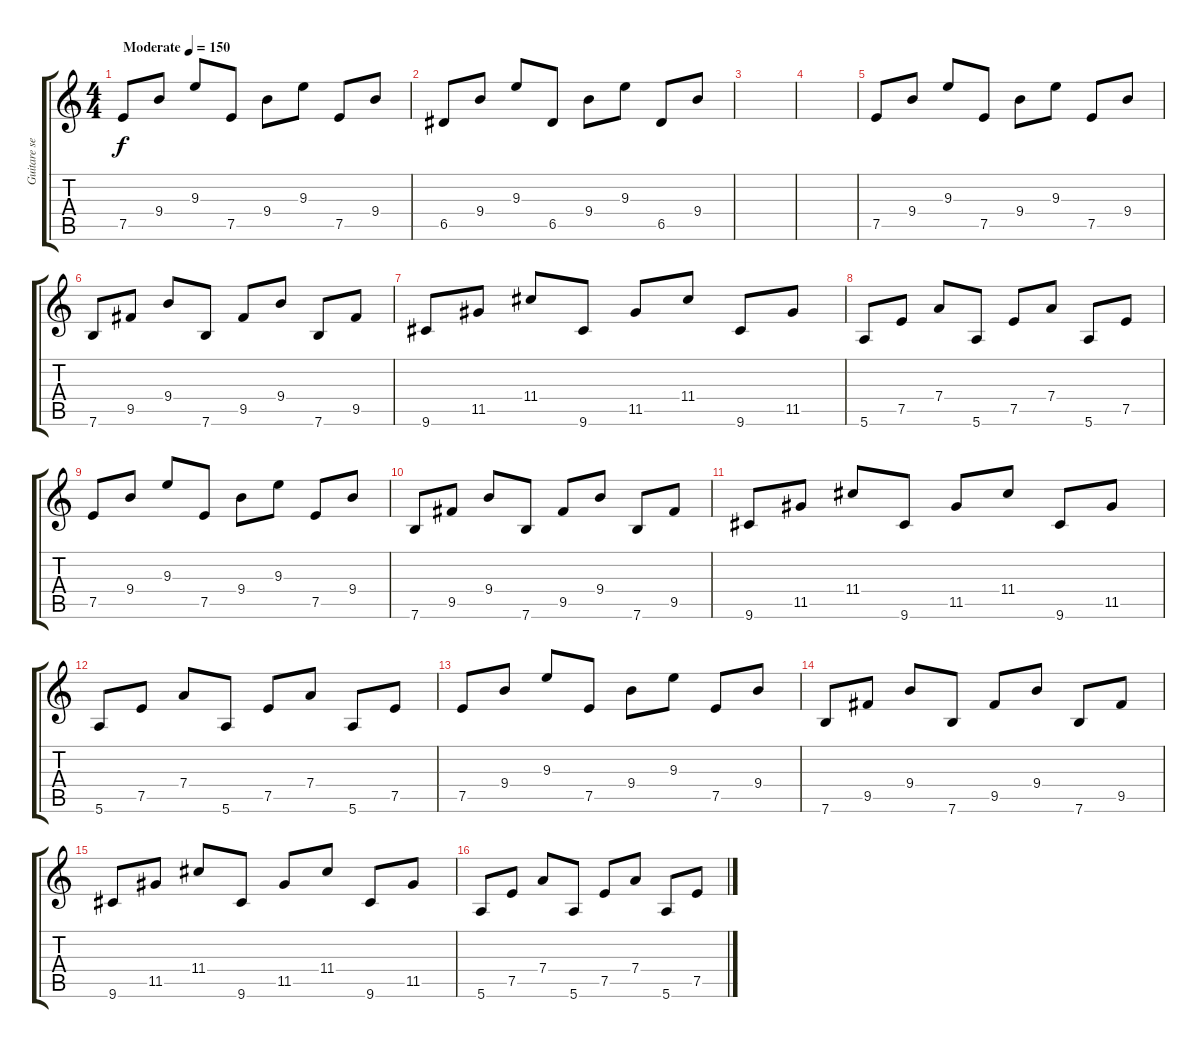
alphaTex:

\track ("Guitare seiche" "Guitare se") {instrument acousticguitarsteel}
\staff {score tabs}
\tuning (E4 B3 G3 D3 A2 E2) {hide}
\ts (4 4)
\tempo (150 "Moderate")
\clef g2
\ks c
7.5.8{dy f instrument acousticguitarsteel} 9.4.8 9.3.8 7.5.8 9.4.8 9.3.8 7.5.8 9.4.8 |
6.5.8 9.4.8 9.3.8 6.5.8 9.4.8 9.3.8 6.5.8 9.4.8 |
|
|
7.5.8 9.4.8 9.3.8 7.5.8 9.4.8 9.3.8 7.5.8 9.4.8 |
7.6.8 9.5.8 9.4.8 7.6.8 9.5.8 9.4.8 7.6.8 9.5.8 |
9.6.8 11.5.8 11.4.8 9.6.8 11.5.8 11.4.8 9.6.8 11.5.8 |
5.6.8 7.5.8 7.4.8 5.6.8 7.5.8 7.4.8 5.6.8 7.5.8 |
7.5.8 9.4.8 9.3.8 7.5.8 9.4.8 9.3.8 7.5.8 9.4.8 |
7.6.8 9.5.8 9.4.8 7.6.8 9.5.8 9.4.8 7.6.8 9.5.8 |
9.6.8 11.5.8 11.4.8 9.6.8 11.5.8 11.4.8 9.6.8 11.5.8 |
5.6.8 7.5.8 7.4.8 5.6.8 7.5.8 7.4.8 5.6.8 7.5.8 |
7.5.8 9.4.8 9.3.8 7.5.8 9.4.8 9.3.8 7.5.8 9.4.8 |
7.6.8 9.5.8 9.4.8 7.6.8 9.5.8 9.4.8 7.6.8 9.5.8 |
9.6.8 11.5.8 11.4.8 9.6.8 11.5.8 11.4.8 9.6.8 11.5.8 |
5.6.8 7.5.8 7.4.8 5.6.8 7.5.8 7.4.8 5.6.8 7.5.8
